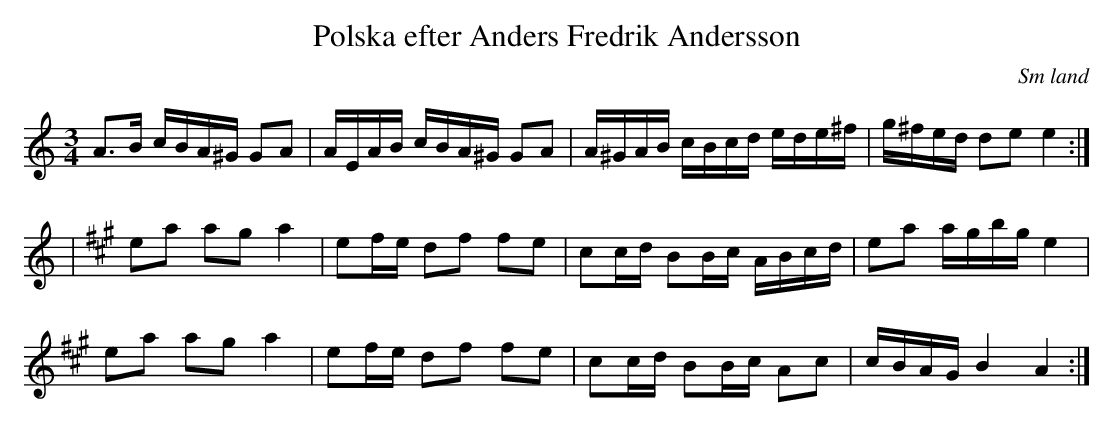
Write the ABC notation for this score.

X:1
T:Polska efter Anders Fredrik Andersson
L:1/16
M:3/4
O: Sm land
K:Am
A2>B2 cBA^G G2A2 | AEAB cBA^G G2A2 | A^GAB cBcd ede^f | g^fed d2e2 e4 :|
|[K:A] e2a2 a2g2- a4 | e2fe d2f2 f2e2 | c2cd B2Bc ABcd | e2a2 agbg e4 |
e2a2 a2g2- a4 | e2fe d2f2 f2e2 | c2cd B2Bc A2c2 | cBAG B4 A4 :|
